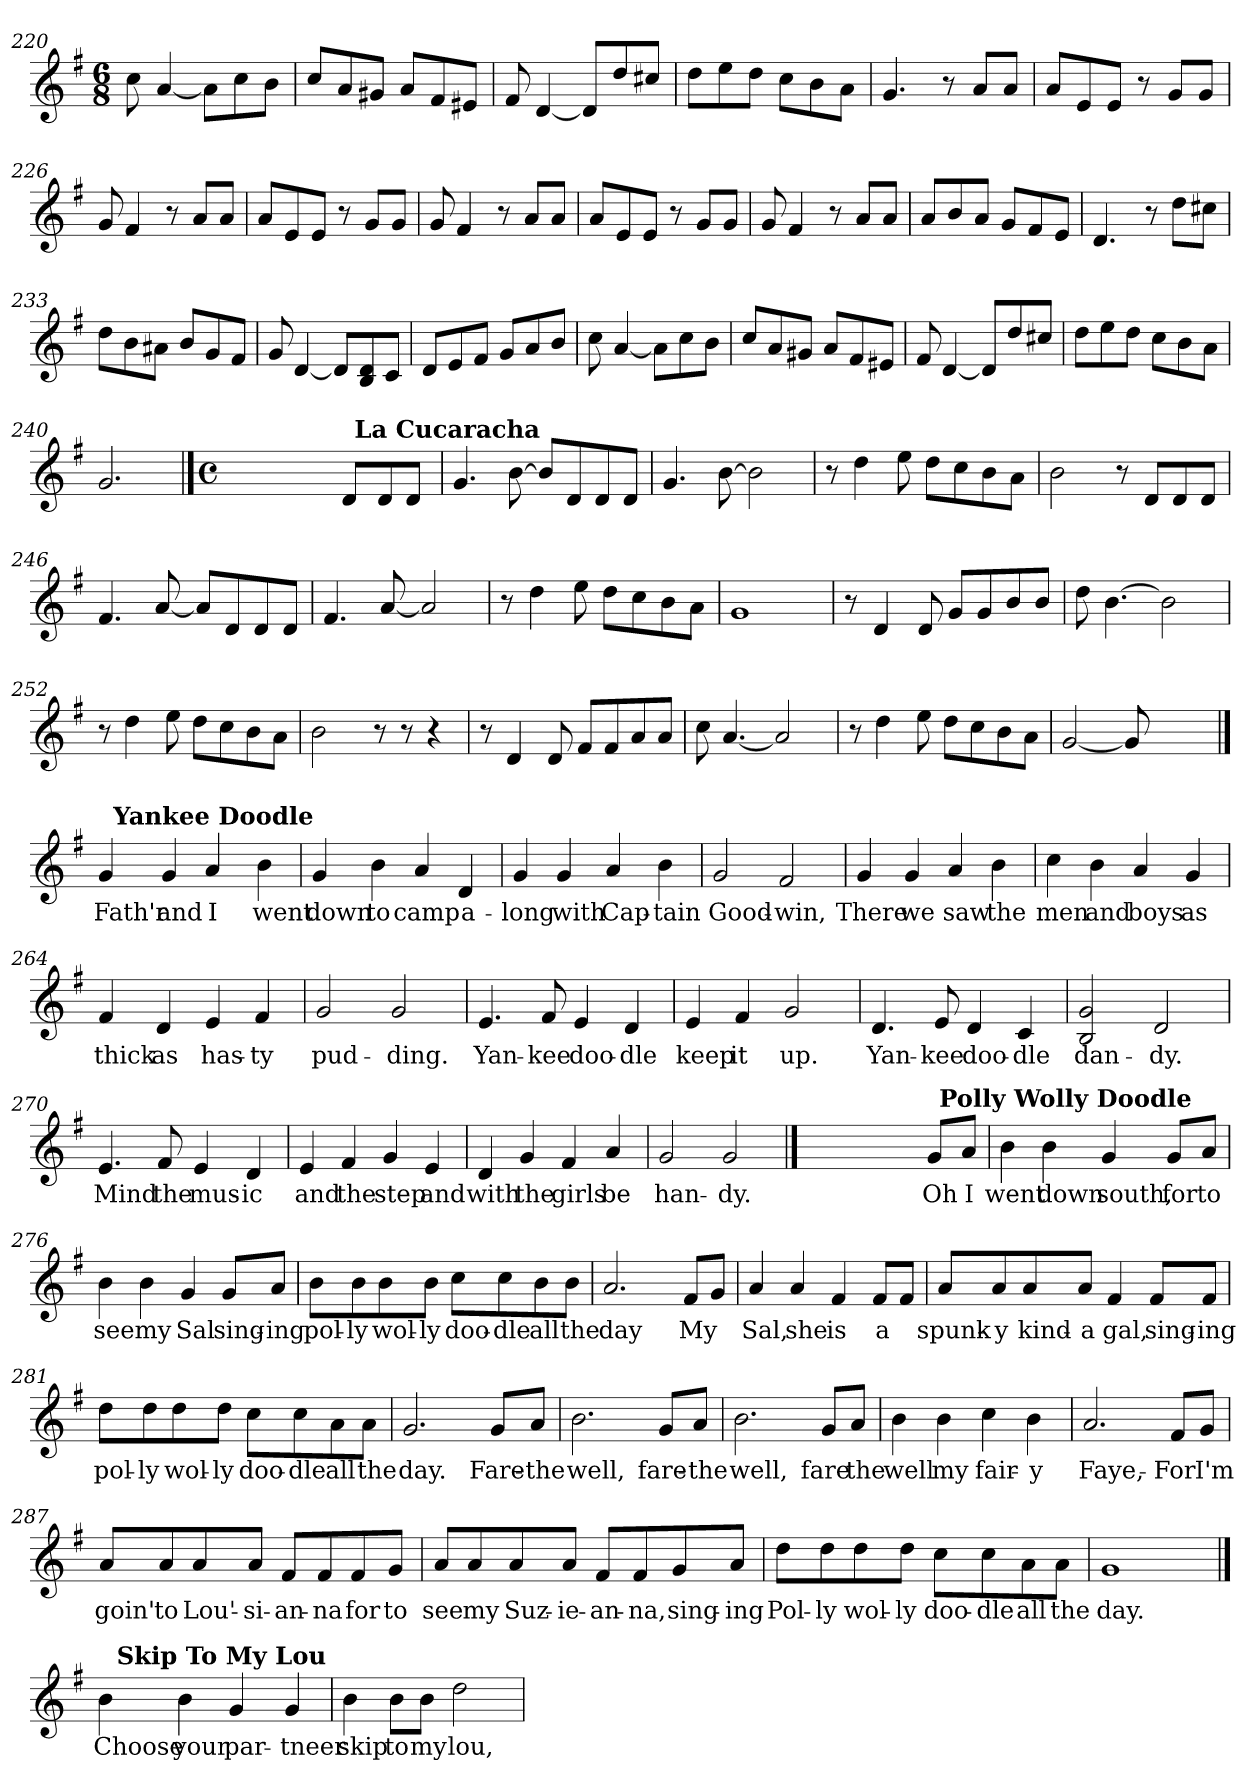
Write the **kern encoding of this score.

**kern	**text
*part1	*part1
*staff1	*staff1
*clefG2	*
*k[f#]	*
*G:	*
*M6/8	*
=220	=220
8cc\	.
[4a/	.
8a\L]	.
8cc\	.
8b\J	.
=221	=221
8cc/L	.
8a/	.
8g#X/J	.
8a/L	.
8f#/	.
8e#X/J	.
=222	=222
8f#/	.
[4d/	.
8d/L]	.
8dd/	.
8cc#X/J	.
=223	=223
8dd\L	.
8ee\	.
8dd\J	.
8cc\L	.
8b\	.
8a\J	.
!!LO:LB:g=z
=224	=224
4.g/	.
8r	.
8a/L	.
8a/J	.
=225	=225
8a/L	.
8e/	.
8e/J	.
8r	.
8g/L	.
8g/J	.
=226	=226
8g/	.
4f#/	.
8r	.
8a/L	.
8a/J	.
=227	=227
8a/L	.
8e/	.
8e/J	.
8r	.
8g/L	.
8g/J	.
=228	=228
8g/	.
4f#/	.
8r	.
8a/L	.
8a/J	.
=229	=229
8a/L	.
8e/	.
8e/J	.
8r	.
8g/L	.
8g/J	.
=230	=230
8g/	.
4f#/	.
8r	.
8a/L	.
8a/J	.
=231	=231
8a/L	.
8b/	.
8a/J	.
8g/L	.
8f#/	.
8e/J	.
!!LO:LB:g=z
=232	=232
4.d/	.
8r	.
8dd\L	.
8cc#X\J	.
=233	=233
8dd\L	.
8b\	.
8a#X\J	.
8b/L	.
8g/	.
8f#/J	.
=234	=234
8g/	.
[4d/	.
8d/L]	.
8B/ 8d/	.
8c/J	.
=235	=235
8d/L	.
8e/	.
8f#/J	.
8g/L	.
8a/	.
8b/J	.
=236	=236
8cc\	.
[4a/	.
8a\L]	.
8cc\	.
8b\J	.
=237	=237
8cc/L	.
8a/	.
8g#X/J	.
8a/L	.
8f#/	.
8e#X/J	.
=238	=238
8f#/	.
[4d/	.
8d/L]	.
8dd/	.
8cc#X/J	.
=239	=239
8dd\L	.
8ee\	.
8dd\J	.
8cc\L	.
8b\	.
8a\J	.
=240	=240
2.g/	.
!!LO:LB:g=z
==241	==241
*M4/4	*
*met(c)	*
*^	*
4ryy	2ryy	.
4ryy	.	.
8ryy	8ryy	.
8d/L	32ryy	.
!	!LO:TX:a:B:t=La Cucaracha	!
.	4ryy	.
8d/	.	.
8d/J	.	.
.	16.ryy	.
*v	*v	*
=242	=242
4.g/	.
[8b\	.
8b/L]	.
8d/	.
8d/	.
8d/J	.
=243	=243
4.g/	.
[8b\	.
2b\]	.
=244	=244
8r	.
4dd\	.
8ee\	.
8dd\L	.
8cc\	.
8b\	.
8a\J	.
=245	=245
2b\	.
8r	.
8d/L	.
8d/	.
8d/J	.
!!LO:LB:g=z
=246	=246
4.f#/	.
[8a/	.
8a/L]	.
8d/	.
8d/	.
8d/J	.
=247	=247
4.f#/	.
[8a/	.
2a/]	.
=248	=248
8r	.
4dd\	.
8ee\	.
8dd\L	.
8cc\	.
8b\	.
8a\J	.
=249	=249
1g	.
!!LO:LB:g=z
=250	=250
8r	.
4d/	.
8d/	.
8g/L	.
8g/	.
8b/	.
8b/J	.
=251	=251
8dd\	.
[4.b\	.
2b\]	.
=252	=252
8r	.
4dd\	.
8ee\	.
8dd\L	.
8cc\	.
8b\	.
8a\J	.
=253	=253
2b\	.
8r	.
8r	.
4r	.
!!LO:LB:g=z
=254	=254
8r	.
4d/	.
8d/	.
8f#/L	.
8f#/	.
8a/	.
8a/J	.
=255	=255
8cc\	.
[4.a/	.
2a/]	.
=256	=256
8r	.
4dd\	.
8ee\	.
8dd\L	.
8cc\	.
8b\	.
8a\J	.
=257	=257
[2g/	.
8g/]	.
8ryy	.
4ryy	.
!!LO:PB:g=z
==258	==258
!	!LO:LY:b
*^	*
4g/	32ryy	Fath'r
!	!LO:TX:a:B:t=Yankee Doodle	!
.	2ryy	.
!	!	!LO:LY:b
4g/	.	and
!	!	!LO:LY:b
4a/	.	I
.	4...ryy	.
!	!	!LO:LY:b
4b\	.	went
=259	=259	=259
!	!	!LO:LY:b
*v	*v	*
4g/	down
!	!LO:LY:b
4b\	to
!	!LO:LY:b
4a/	camp
!	!LO:LY:b
4d/	a-
=260	=260
!	!LO:LY:b
4g/	-long
!	!LO:LY:b
4g/	with
!	!LO:LY:b
4a/	Cap-
!	!LO:LY:b
4b\	-tain
=261	=261
!	!LO:LY:b
2g/	Good-
!	!LO:LY:b
2f#/	-win,
!!LO:LB:g=z
=262	=262
!	!LO:LY:b
4g/	There
!	!LO:LY:b
4g/	we
!	!LO:LY:b
4a/	saw
!	!LO:LY:b
4b\	the
=263	=263
!	!LO:LY:b
4cc\	men
!	!LO:LY:b
4b\	and
!	!LO:LY:b
4a/	boys
!	!LO:LY:b
4g/	as
=264	=264
!	!LO:LY:b
4f#/	thick
!	!LO:LY:b
4d/	as
!	!LO:LY:b
4e/	has-
!	!LO:LY:b
4f#/	-ty
=265	=265
!	!LO:LY:b
2g/	pud-
!	!LO:LY:b
2g/	-ding.
!!LO:LB:g=z
=266	=266
!	!LO:LY:b
4.e/	Yan-
!	!LO:LY:b
8f#/	-kee
!	!LO:LY:b
4e/	doo-
!	!LO:LY:b
4d/	-dle
=267	=267
!	!LO:LY:b
4e/	keep
!	!LO:LY:b
4f#/	it
!	!LO:LY:b
2g/	up.
=268	=268
!	!LO:LY:b
4.d/	Yan-
!	!LO:LY:b
8e/	-kee
!	!LO:LY:b
4d/	doo-
!	!LO:LY:b
4c/	-dle
=269	=269
!	!LO:LY:b
2B/ 2g/	dan-
!	!LO:LY:b
2d/	-dy.
!!LO:LB:g=z
=270	=270
!	!LO:LY:b
4.e/	Mind
!	!LO:LY:b
8f#/	the
!	!LO:LY:b
4e/	mus-
!	!LO:LY:b
4d/	-ic
=271	=271
!	!LO:LY:b
4e/	and
!	!LO:LY:b
4f#/	the
!	!LO:LY:b
4g/	step
!	!LO:LY:b
4e/	and
=272	=272
!	!LO:LY:b
4d/	with
!	!LO:LY:b
4g/	the
!	!LO:LY:b
4f#/	girls
!	!LO:LY:b
4a/	be
=273	=273
!	!LO:LY:b
2g/	han-
!	!LO:LY:b
2g/	-dy.
!!LO:LB:g=z
==274	==274
*^	*
4ryy	2ryy	.
4ryy	.	.
4ryy	4ryy	.
!	!	!LO:LY:b
8g/L	32ryy	Oh
!	!LO:TX:a:B:t=Polly Wolly Doodle	!
.	8..ryy	.
!	!	!LO:LY:b
8a/J	.	I
=275	=275	=275
!	!	!LO:LY:b
*v	*v	*
4b\	went
!	!LO:LY:b
4b\	down
!	!LO:LY:b
4g/	south,
!	!LO:LY:b
8g/L	for
!	!LO:LY:b
8a/J	to
=276	=276
!	!LO:LY:b
4b\	see
!	!LO:LY:b
4b\	my
!	!LO:LY:b
4g/	Sal
!	!LO:LY:b
8g/L	sing-
!	!LO:LY:b
8a/J	-ing
=277	=277
!	!LO:LY:b
8b\L	pol-
!	!LO:LY:b
8b\	-ly
!	!LO:LY:b
8b\	wol-
!	!LO:LY:b
8b\J	-ly
!	!LO:LY:b
8cc\L	doo-
!	!LO:LY:b
8cc\	-dle
!	!LO:LY:b
8b\	all
!	!LO:LY:b
8b\J	the
=278	=278
!	!LO:LY:b
2.a/	day
!	!LO:LY:b
8f#/L	My
8g/J	.
!!LO:LB:g=z
=279	=279
!	!LO:LY:b
4a/	Sal,
!	!LO:LY:b
4a/	she
!	!LO:LY:b
4f#/	is
!	!LO:LY:b
8f#/L	a
8f#/J	.
=280	=280
!	!LO:LY:b
8a/L	spunk-
!	!LO:LY:b
8a/	-y
!	!LO:LY:b
8a/	kind-
!	!LO:LY:b
8a/J	-a
!	!LO:LY:b
4f#/	gal,
!	!LO:LY:b
8f#/L	sing-
!	!LO:LY:b
8f#/J	-ing
=281	=281
!	!LO:LY:b
8dd\L	pol-
!	!LO:LY:b
8dd\	-ly
!	!LO:LY:b
8dd\	wol-
!	!LO:LY:b
8dd\J	-ly
!	!LO:LY:b
8cc\L	doo-
!	!LO:LY:b
8cc\	-dle
!	!LO:LY:b
8a\	all
!	!LO:LY:b
8a\J	the
=282	=282
!	!LO:LY:b
2.g/	day.
!	!LO:LY:b
8g/L	Fare-
!	!LO:LY:b
8a/J	-the
!!LO:LB:g=z
=283	=283
!	!LO:LY:b
2.b\	well,
!	!LO:LY:b
8g/L	fare-
!	!LO:LY:b
8a/J	-the
=284	=284
!	!LO:LY:b
2.b\	well,
!	!LO:LY:b
8g/L	fare
!	!LO:LY:b
8a/J	the
=285	=285
!	!LO:LY:b
4b\	well
!	!LO:LY:b
4b\	my
!	!LO:LY:b
4cc\	fair-
!	!LO:LY:b
4b\	-y
=286	=286
!	!LO:LY:b
2.a/	Faye,-
!	!LO:LY:b
8f#/L	-For
!	!LO:LY:b
8g/J	I'm
!!LO:LB:g=z
=287	=287
!	!LO:LY:b
8a/L	goin'
!	!LO:LY:b
8a/	to
!	!LO:LY:b
8a/	Lou'-
!	!LO:LY:b
8a/J	-si-
!	!LO:LY:b
8f#/L	-an-
!	!LO:LY:b
8f#/	-na
!	!LO:LY:b
8f#/	for
!	!LO:LY:b
8g/J	to
=288	=288
!	!LO:LY:b
8a/L	see
!	!LO:LY:b
8a/	my
!	!LO:LY:b
8a/	Suz-
!	!LO:LY:b
8a/J	-ie-
!	!LO:LY:b
8f#/L	-an-
!	!LO:LY:b
8f#/	-na,
!	!LO:LY:b
8g/	sing-
!	!LO:LY:b
8a/J	-ing
=289	=289
!	!LO:LY:b
8dd\L	Pol-
!	!LO:LY:b
8dd\	-ly
!	!LO:LY:b
8dd\	wol-
!	!LO:LY:b
8dd\J	-ly
!	!LO:LY:b
8cc\L	doo-
!	!LO:LY:b
8cc\	-dle
!	!LO:LY:b
8a\	all
!	!LO:LY:b
8a\J	the
=290	=290
!	!LO:LY:b
1g	day.
!!LO:LB:g=z
==291	==291
!	!LO:LY:b
*^	*
4b\	32ryy	Choose
!	!LO:TX:a:B:t=Skip To My Lou	!
.	2ryy	.
!	!	!LO:LY:b
4b\	.	your
!	!	!LO:LY:b
4g/	.	par-
.	4...ryy	.
!	!	!LO:LY:b
4g/	.	-tneer
=292	=292	=292
!	!	!LO:LY:b
*v	*v	*
4b\	skip
!	!LO:LY:b
8b\L	to
!	!LO:LY:b
8b\J	my
!	!LO:LY:b
2dd\	lou,
=	=
*-	*-
